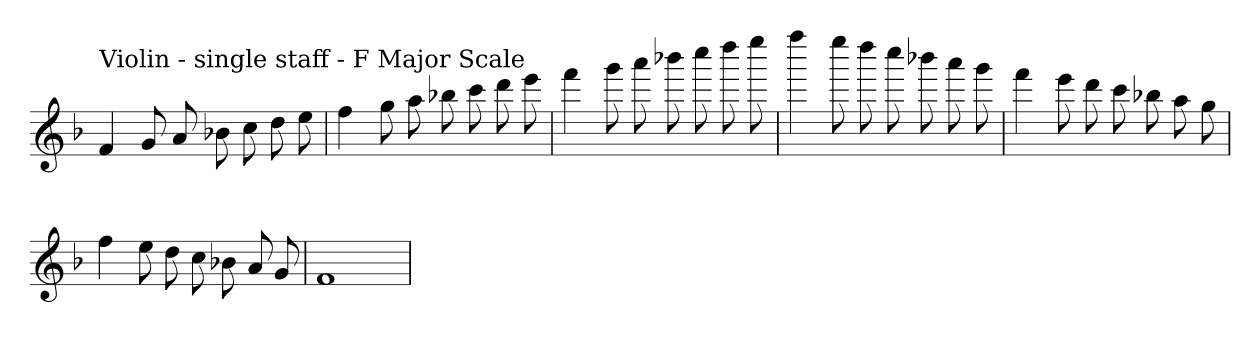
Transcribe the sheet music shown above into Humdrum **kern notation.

**kern
*part1
*staff1
*clefG2
*k[b-]
*F:
=
!LO:TX:a:t=Violin - single staff - F Major Scale
4f
8g
8a
8b-X
8cc
8dd
8ee
=
4ff
8gg
8aa
8bb-X
8ccc
8ddd
8eee
=
4fff
8ggg
8aaa
8bbb-X
8cccc
8dddd
8eeee
=
4ffff
8eeee
8dddd
8cccc
8bbb-X
8aaa
8ggg
=
4fff
8eee
8ddd
8ccc
8bb-X
8aa
8gg
=
4ff
8ee
8dd
8cc
8b-X
8a
8g
=
1f
=
*-
